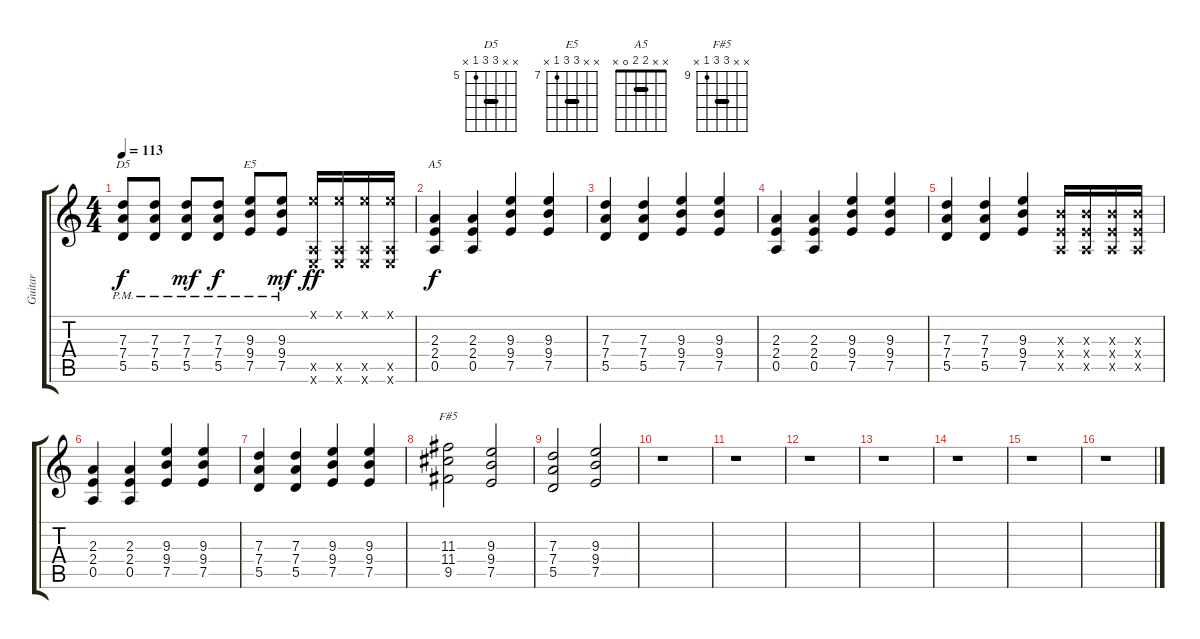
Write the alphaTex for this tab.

\track ("Guitar" "Guitar") {instrument overdrivenguitar}
\staff {score tabs}
\tuning (E4 B3 G3 D3 A2 E2) {hide}
\chord ("D5" x x 7 7 5 x) {firstfret 5 barre 7}
\chord ("E5" x x 9 9 7 x) {firstfret 7 barre 9}
\chord ("A5" x x 2 2 0 x) {barre 2}
\chord ("F#5" x x 11 11 9 x) {firstfret 9 barre 11}
\ts (4 4)
\tempo 113
\clef g2
\ks c
(7.3{pm} 7.4{pm} 5.5{pm}).8{ch "D5" dy f} (7.3{pm} 7.4{pm} 5.5{pm}).8 (7.3{pm} 7.4{pm} 5.5{pm}).8{dy mf} (7.3{pm} 7.4{pm} 5.5{pm}).8{dy f} (9.3{pm} 9.4{pm} 7.5{pm}).8{ch "E5"} (9.3 9.4 7.5{pm}).8{dy mf} (0.1{x} 0.5{x} 0.6{x}).16{dy ff} (0.1{x} 0.5{x} 0.6{x}).16 (0.1{x} 0.5{x} 0.6{x}).16 (0.1{x} 0.5{x} 0.6{x}).16 |
(2.3 2.4 0.5).4{ch "A5" dy f} (2.3 2.4 0.5).4 (9.3 9.4 7.5).4 (9.3 9.4 7.5).4 |
(7.3 7.4 5.5).4 (7.3 7.4 5.5).4 (9.3 9.4 7.5).4 (9.3 9.4 7.5).4 |
(2.3 2.4 0.5).4 (2.3 2.4 0.5).4 (9.3 9.4 7.5).4 (9.3 9.4 7.5).4 |
(7.3 7.4 5.5).4 (7.3 7.4 5.5).4 (9.3 9.4 7.5).4 (4.3{x} 2.4{x} 0.5{x}).16 (4.3{x} 2.4{x} 0.5{x}).16 (4.3{x} 2.4{x} 0.5{x}).16 (4.3{x} 2.4{x} 0.5{x}).16 |
(2.3 2.4 0.5).4 (2.3 2.4 0.5).4 (9.3 9.4 7.5).4 (9.3 9.4 7.5).4 |
(7.3 7.4 5.5).4 (7.3 7.4 5.5).4 (9.3 9.4 7.5).4 (9.3 9.4 7.5).4 |
(11.3 11.4 9.5).2{ch "F#5"} (9.3 9.4 7.5).2 |
(7.3 7.4 5.5).2 (9.3 9.4 7.5).2 |
r.1 |
r.1 |
r.1 |
r.1 |
r.1 |
r.1 |
r.1
